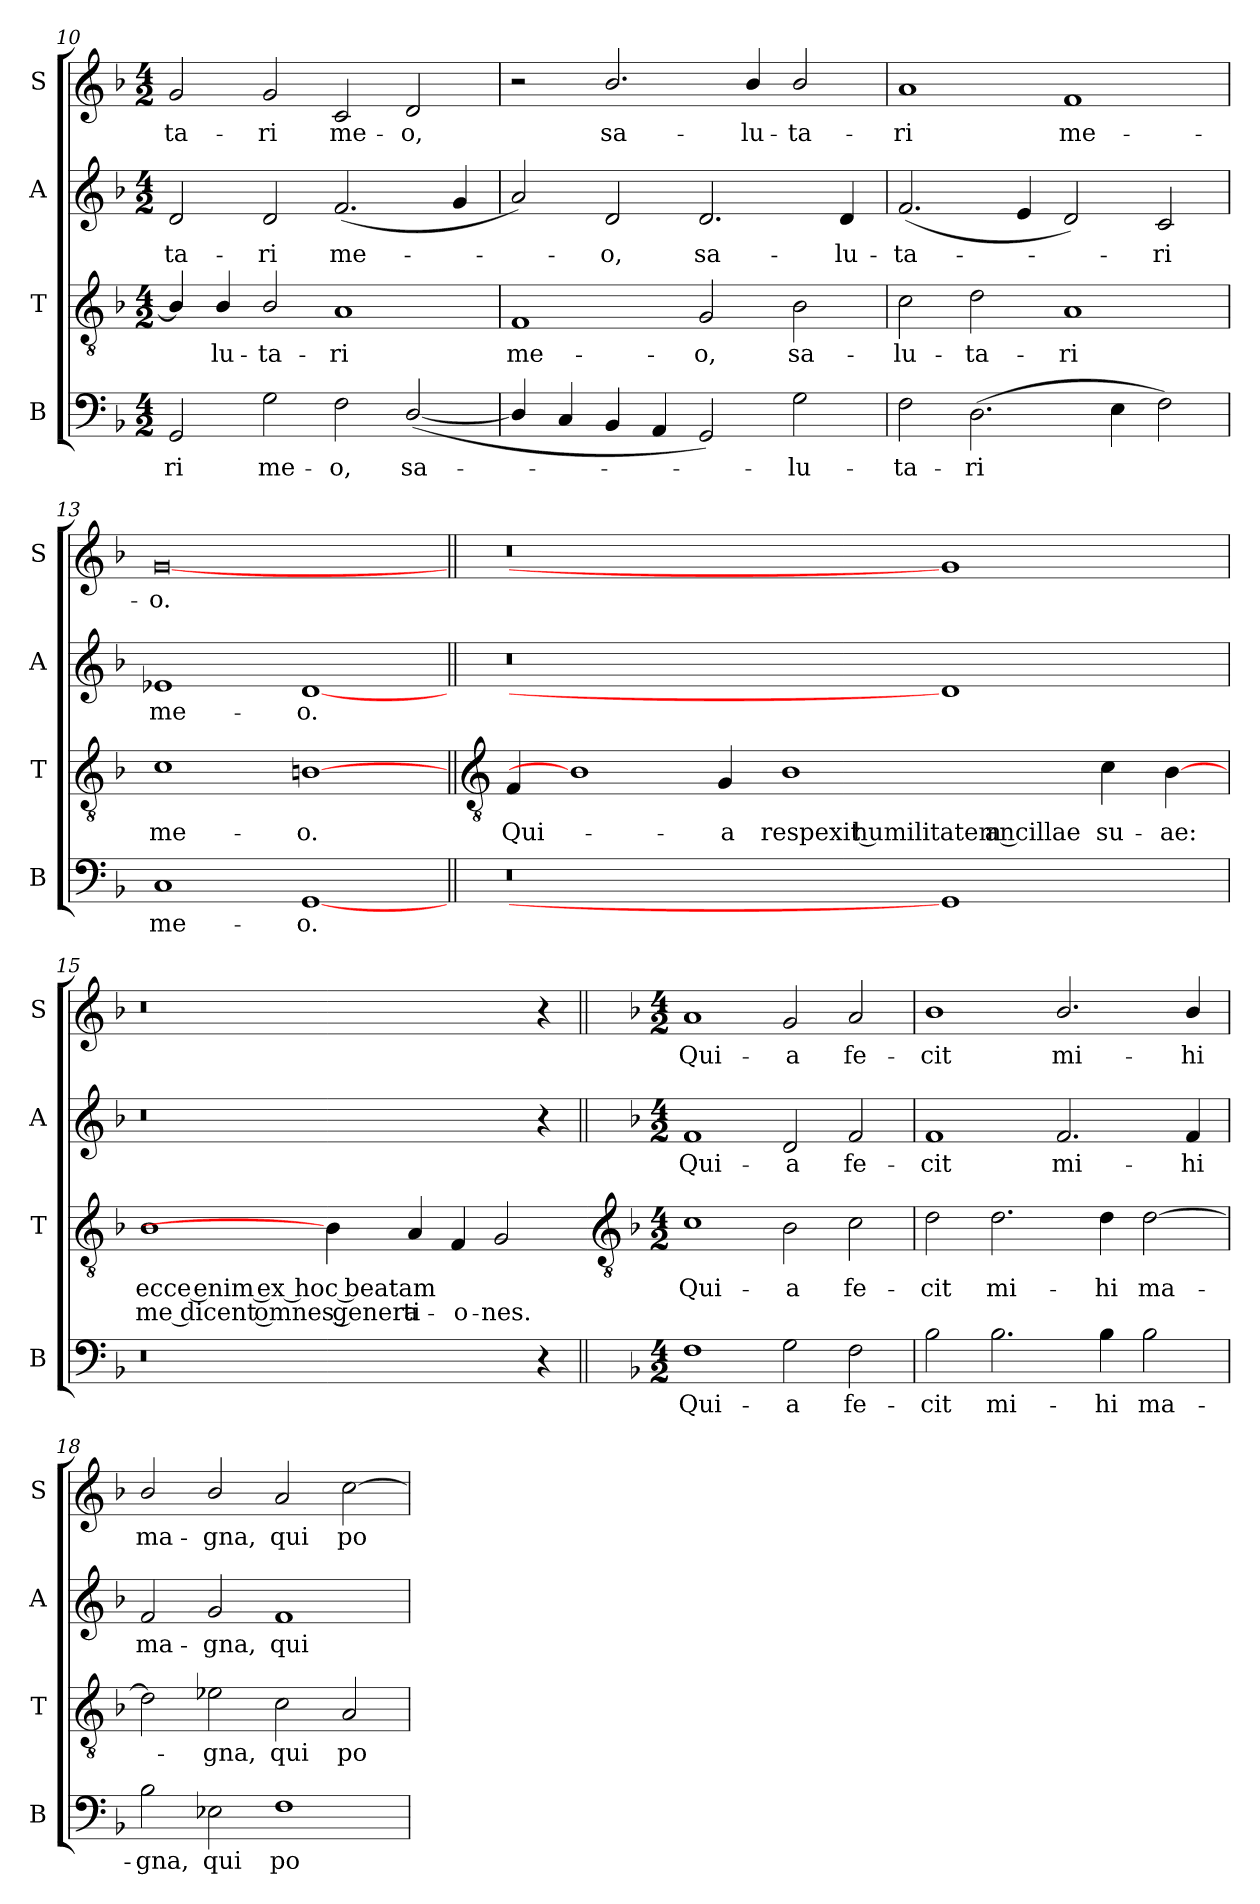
**kern	**text	**kern	**text	**text	**kern	**text	**kern	**text
*part4	*part4	*part3	*part3	*part3	*part2	*part2	*part1	*part1
*staff4	*staff4	*staff3	*staff3	*staff3	*staff2	*staff2	*staff1	*staff1
*I"B	*	*I"T	*	*	*I"A	*	*I"S	*
*I'B	*	*I'T	*	*	*I'A	*	*I'S	*
*clefF4	*	*clefGv2	*	*	*clefG2	*	*clefG2	*
*k[b-]	*	*k[b-]	*	*	*k[b-]	*	*k[b-]	*
*F:	*	*F:	*	*	*F:	*	*F:	*
*M4/2	*	*M4/2	*	*	*M4/2	*	*M4/2	*
=10	=10	=10	=10	=10	=10	=10	=10	=10
!	!LO:LY:b	!	!	!	!	!LO:LY:b	!	!LO:LY:b
2GG	-ri	4B-/]	.	.	2d	-ta-	2g	-ta-
!	!	!	!LO:LY:b	!	!	!	!	!
.	.	4B-/	lu-	.	.	.	.	.
!	!LO:LY:b	!	!LO:LY:b	!	!	!LO:LY:b	!	!LO:LY:b
2G	me-	2B-/	-ta-	.	2d	-ri	2g	-ri
!	!LO:LY:b	!	!LO:LY:b	!	!	!LO:LY:b	!	!LO:LY:b
2F	-o,	1A	-ri	.	(<2.f	me-	2c	me-
!	!LO:LY:b	!	!	!	!	!	!	!LO:LY:b
(<[2D/	sa-	.	.	.	.	.	2d	-o,
.	.	.	.	.	4g	.	.	.
=11	=11	=11	=11	=11	=11	=11	=11	=11
!	!	!	!LO:LY:b	!	!	!	!	!
4D/]	.	1F	me-	.	2a)	.	2r	.
4C	.	.	.	.	.	.	.	.
!	!	!	!	!	!	!LO:LY:b	!	!LO:LY:b
4BB-	.	.	.	.	2d	o,	2.b-/	sa-
4AA	.	.	.	.	.	.	.	.
!	!	!	!LO:LY:b	!	!	!LO:LY:b	!	!
2GG)	.	2G	-o,	.	2.d	sa-	.	.
!	!	!	!	!	!	!	!	!LO:LY:b
.	.	.	.	.	.	.	4b-/	-lu-
!	!LO:LY:b	!	!LO:LY:b	!	!	!	!	!LO:LY:b
2G	lu-	2B-	sa-	.	.	.	2b-/	-ta-
!	!	!	!	!	!	!LO:LY:b	!	!
.	.	.	.	.	4d	-lu-	.	.
=12	=12	=12	=12	=12	=12	=12	=12	=12
!	!LO:LY:b	!	!LO:LY:b	!	!	!LO:LY:b	!	!LO:LY:b
2F	-ta-	2c	-lu-	.	(<2.f	-ta-	1a	-ri
!	!LO:LY:b	!	!LO:LY:b	!	!	!	!	!
(>2.D	-ri	2d	-ta-	.	.	.	.	.
.	.	.	.	.	4e	.	.	.
!	!	!	!LO:LY:b	!	!	!	!	!LO:LY:b
.	.	1A	-ri	.	2d)	.	1f	me-
4E	.	.	.	.	.	.	.	.
!	!	!	!	!	!	!LO:LY:b	!	!
2F)	.	.	.	.	2c	ri	.	.
=13	=13	=13	=13	=13	=13	=13	=13	=13
!	!LO:LY:b	!	!LO:LY:b	!	!	!LO:LY:b	!	!LO:LY:b
1C	me-	1c	me-	.	1e-X	me-	[0g	-o.
!	!LO:LY:b	!	!LO:LY:b	!	!	!LO:LY:b	!	!
[1GG	-o.	[1Bn	-o.	.	[1d	-o.	.	.
!!LO:LB:g=z
=14||	=14||	=14||	=14||	=14||	=14||	=14||	=14||	=14||
*	*	*clefGv2	*	*	*	*	*	*
!	!	!	!LO:LY:b	!	!	!	!	!
0r	.	4F	Qui-	.	0r	.	0r	.
.	.	1B]	.	.	.	.	.	.
!	!	!	!LO:LY:b	!	!	!	!	!
.	.	4G	-a	.	.	.	.	.
!	!	!	!LO:LY:b	!	!	!	!	!
.	.	1B-	respexit humilitatem ancillae	.	.	.	.	.
1GG]	.	.	.	.	1d]	.	1g]	.
!	!	!	!LO:LY:b	!	!	!	!	!
.	.	4c	su-	.	.	.	.	.
!	!	!	!LO:LY:b	!	!	!	!	!
.	.	[4B-	-ae:	.	.	.	.	.
=15	=15	=15	=15	=15	=15	=15	=15	=15
!	!	!	!LO:LY:b	!LO:LY:b	!	!	!	!
0r	.	1B-	ecce enim ex hoc beatam	me dicent omnes genera-	0r	.	0r	.
.	.	4B-]	.	.	.	.	.	.
!	!	!	!	!LO:LY:b	!	!	!	!
.	.	4A	.	-ti-	.	.	.	.
!	!	!	!	!LO:LY:b	!	!	!	!
.	.	4F	.	-o-	.	.	.	.
!	!	!	!	!LO:LY:b	!	!	!	!
.	.	2G	.	-nes.	.	.	.	.
4r	.	.	.	.	4r	.	4r	.
!!LO:LB:g=z
=16||	=16||	=16-	=16||	=16||	=16||	=16||	=16||	=16||
*	*	*clefGv2	*	*	*	*	*	*
*k[b-]	*	*	*	*	*k[b-]	*	*k[b-]	*
*F:	*	*	*	*	*F:	*	*F:	*
*M4/2	*	*M4/2	*	*	*M4/2	*	*M4/2	*
!	!LO:LY:b	!	!LO:LY:b	!	!	!LO:LY:b	!	!LO:LY:b
1F	Qui-	1c	Qui-	.	1f	Qui-	1a	Qui-
!	!LO:LY:b	!	!LO:LY:b	!	!	!LO:LY:b	!	!LO:LY:b
2G	-a	2B-	-a	.	2d	-a	2g	-a
!	!LO:LY:b	!	!LO:LY:b	!	!	!LO:LY:b	!	!LO:LY:b
2F	fe-	2c	fe-	.	2f	fe-	2a	fe-
=17	=17	=17	=17	=17	=17	=17	=17	=17
!	!LO:LY:b	!	!LO:LY:b	!	!	!LO:LY:b	!	!LO:LY:b
2B-	-cit	2d	-cit	.	1f	-cit	1b-	-cit
!	!LO:LY:b	!	!LO:LY:b	!	!	!	!	!
2.B-	mi-	2.d	mi-	.	.	.	.	.
!	!	!	!	!	!	!LO:LY:b	!	!LO:LY:b
.	.	.	.	.	2.f	mi-	2.b-/	mi-
!	!LO:LY:b	!	!LO:LY:b	!	!	!	!	!
4B-	-hi	4d	-hi	.	.	.	.	.
!	!LO:LY:b	!	!LO:LY:b	!	!	!	!	!
2B-	ma-	[2d	ma-	.	.	.	.	.
!	!	!	!	!	!	!LO:LY:b	!	!LO:LY:b
.	.	.	.	.	4f	-hi	4b-/	-hi
=18	=18	=18	=18	=18	=18	=18	=18	=18
!	!LO:LY:b	!	!	!	!	!LO:LY:b	!	!LO:LY:b
2B-	-gna,	2d]	.	.	2f	ma-	2b-/	ma-
!	!LO:LY:b	!	!LO:LY:b	!	!	!LO:LY:b	!	!LO:LY:b
2E-X	qui	2e-X	gna,	.	2g	-gna,	2b-/	-gna,
!	!LO:LY:b	!	!LO:LY:b	!	!	!LO:LY:b	!	!LO:LY:b
1F	po-	2c	qui	.	1f	qui	2a	qui
!	!	!	!LO:LY:b	!	!	!	!	!LO:LY:b
.	.	2A	po-	.	.	.	[2cc	po-
=	=	=	=	=	=	=	=	=
*-	*-	*-	*-	*-	*-	*-	*-	*-
